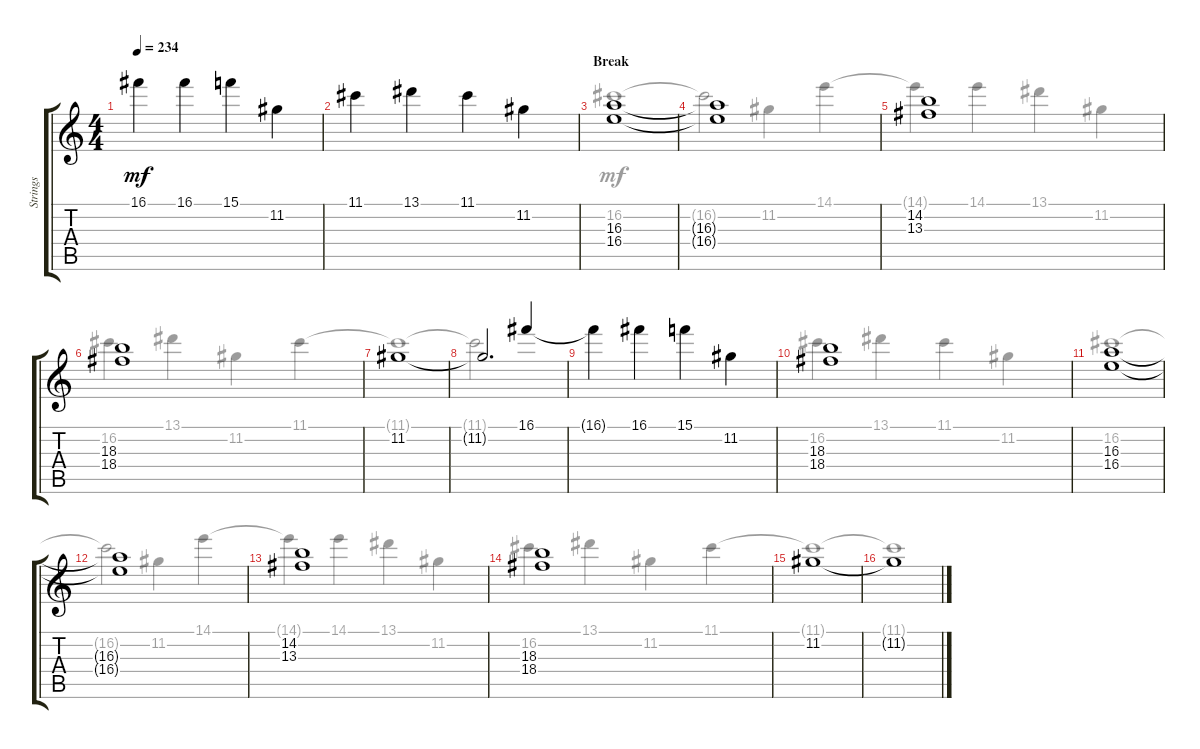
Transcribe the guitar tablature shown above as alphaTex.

\track ("Strings" "Strings") {instrument electricguitarclean}
\staff {score tabs}
\tuning (D4 A3 F3 C3 G2 C2) {hide}
\voice
\ts (4 4)
\tempo 234
\clef g2
\ks aminor
16.1{t}.4{dy mf} 16.1.4 15.1.4 11.2.4 |
11.1.4 13.1.4 11.1.4 11.2.4 |
\section ("" "Break")
(16.3 16.4).1 |
(16.3{t} 16.4{t}).1 |
(14.2 13.3).1 |
(18.3 18.4).1 |
11.2.1 |
11.2{t}.2{d} 16.1.4 |
16.1{t}.4 16.1.4 15.1.4 11.2.4 |
(18.3 18.4).1 |
(16.3 16.4).1 |
(16.3{t} 16.4{t}).1 |
(14.2 13.3).1 |
(18.3 18.4).1 |
11.2.1 |
11.2{t}.1
\voice
\clef g2
\ottava regular
\simile none
\ks aminor
|
|
16.2.1 |
16.2{t}.2 11.2.4 14.1.4 |
14.1{t}.4 14.1.4 13.1.4 11.2.4 |
16.2.4 13.1.4 11.2.4 11.1.4 |
11.1{t}.1 |
11.1{t}.2 |
|
16.2.4 13.1.4 11.1.4 11.2.4 |
16.2.1 |
16.2{t}.2 11.2.4 14.1.4 |
14.1{t}.4 14.1.4 13.1.4 11.2.4 |
16.2.4 13.1.4 11.2.4 11.1.4 |
11.1{t}.1 |
11.1{t}.1
